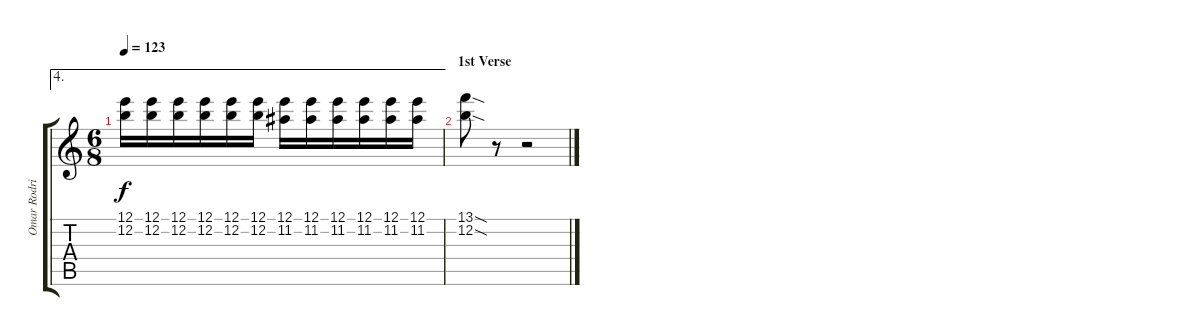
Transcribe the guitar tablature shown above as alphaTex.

\track ("Omar Rodriguez-Lopez - Lead" "Omar Rodri") {instrument distortionguitar}
\staff {score tabs}
\tuning (E4 B3 G3 D3 A2 E2) {hide}
\ae 4
\ts (6 8)
\tempo 123
\clef g2
\ks c
(12.1 12.2).16{dy f} (12.1 12.2).16 (12.1 12.2).16 (12.1 12.2).16 (12.1 12.2).16 (12.1 12.2).16 (12.1 11.2).16 (12.1 11.2).16 (12.1 11.2).16 (12.1 11.2).16 (12.1 11.2).16 (12.1 11.2).16 |
\section ("" "1st Verse")
(13.1{sod} 12.2{sod}).8 r.8 r.2
